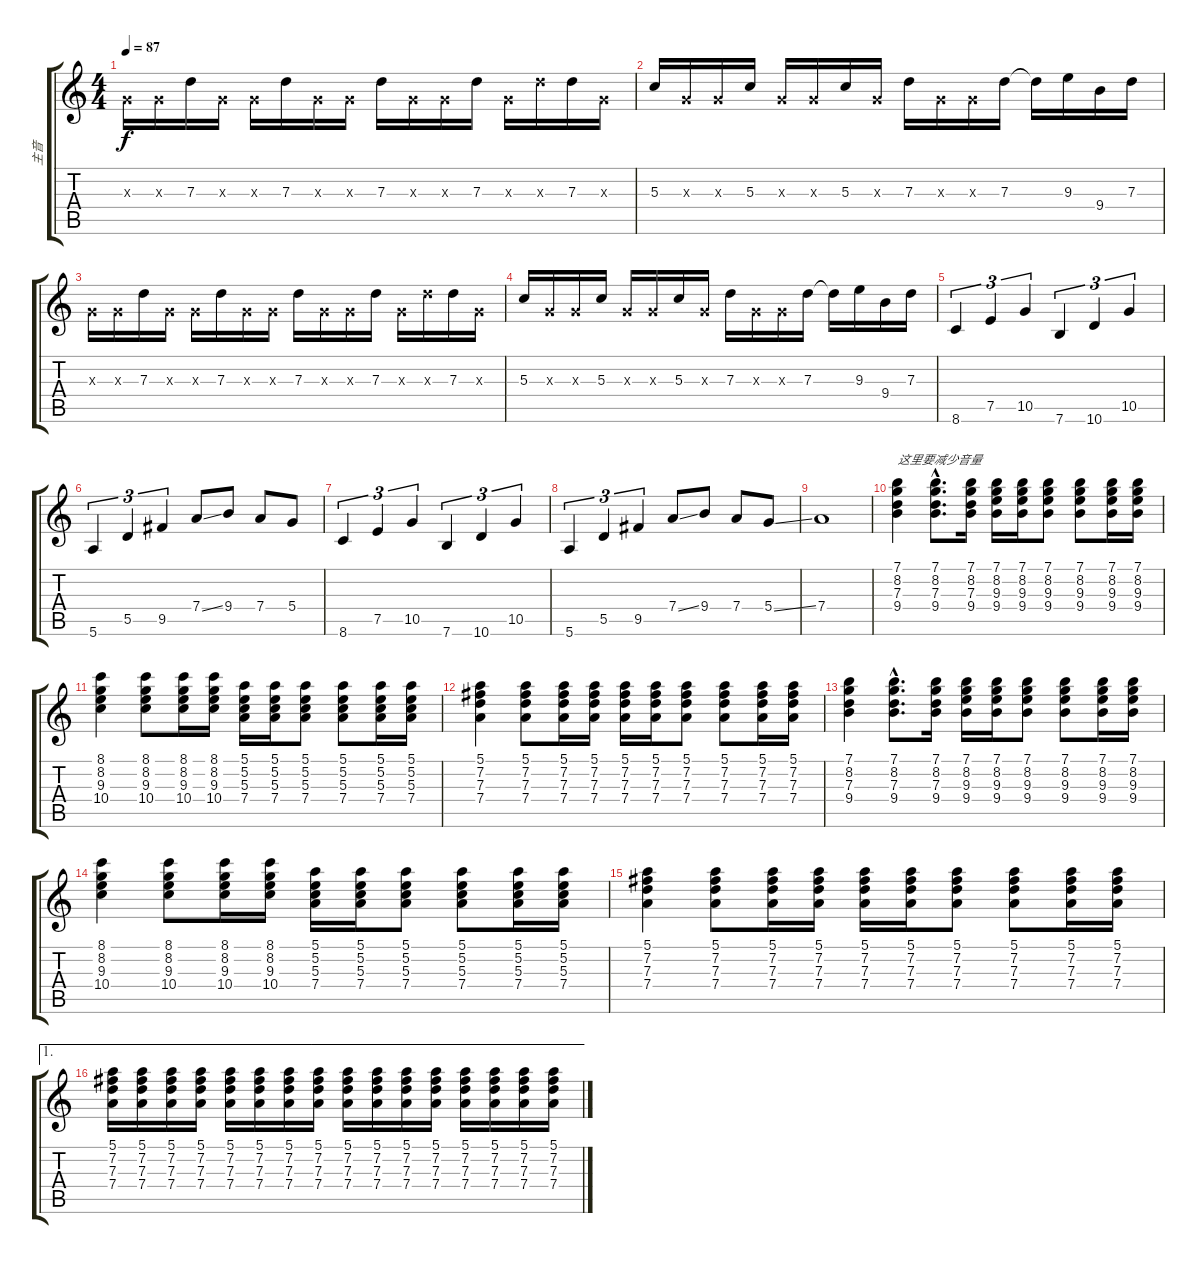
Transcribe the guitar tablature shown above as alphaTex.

\track ("主音" "主音") {instrument distortionguitar}
\staff {score tabs}
\tuning (E4 B3 G3 D3 A2 E2) {hide}
\ts (4 4)
\tempo 87
\clef g2
\ks c
0.3{x}.16{dy f} 0.3{x}.16 7.3.16 0.3{x}.16 0.3{x}.16 7.3.16 0.3{x}.16 0.3{x}.16 7.3.16 0.3{x}.16 0.3{x}.16 7.3.16 0.3{x}.16 7.3{x}.16 7.3.16 0.3{x}.16 |
5.3.16 0.3{x}.16 0.3{x}.16 5.3.16 0.3{x}.16 0.3{x}.16 5.3.16 0.3{x}.16 7.3.16 0.3{x}.16 0.3{x}.16 7.3.16 7.3{t}.16 9.3.16 9.4.16 7.3.16 |
0.3{x}.16 0.3{x}.16 7.3.16 0.3{x}.16 0.3{x}.16 7.3.16 0.3{x}.16 0.3{x}.16 7.3.16 0.3{x}.16 0.3{x}.16 7.3.16 0.3{x}.16 7.3{x}.16 7.3.16 0.3{x}.16 |
5.3.16 0.3{x}.16 0.3{x}.16 5.3.16 0.3{x}.16 0.3{x}.16 5.3.16 0.3{x}.16 7.3.16 0.3{x}.16 0.3{x}.16 7.3.16 7.3{t}.16 9.3.16 9.4.16 7.3.16 |
8.6.4{tu (3 2)} 7.5.4{tu (3 2)} 10.5.4{tu (3 2)} 7.6.4{tu (3 2)} 10.6.4{tu (3 2)} 10.5.4{tu (3 2)} |
5.6.4{tu (3 2)} 5.5.4{tu (3 2)} 9.5.4{tu (3 2)} 7.4{ss}.8 9.4.8 7.4.8 5.4.8 |
8.6.4{tu (3 2)} 7.5.4{tu (3 2)} 10.5.4{tu (3 2)} 7.6.4{tu (3 2)} 10.6.4{tu (3 2)} 10.5.4{tu (3 2)} |
5.6.4{tu (3 2)} 5.5.4{tu (3 2)} 9.5.4{tu (3 2)} 7.4{ss}.8 9.4.8 7.4.8 5.4{ss}.8 |
7.4.1 |
(7.1 8.2 7.3 9.4).4{txt "这里要减少音量"} (7.1{hac} 8.2{hac} 7.3{hac} 9.4{hac}).8{d} (7.1 8.2 7.3 9.4).16 (7.1 8.2 9.3 9.4).16 (7.1 8.2 9.3 9.4).16 (7.1 8.2 9.3 9.4).8 (7.1 8.2 9.3 9.4).8 (7.1 8.2 9.3 9.4).16 (7.1 8.2 9.3 9.4).16 |
(8.1 8.2 9.3 10.4).4 (8.1 8.2 9.3 10.4).8 (8.1 8.2 9.3 10.4).16 (8.1 8.2 9.3 10.4).16 (5.1 5.2 5.3 7.4).16 (5.1 5.2 5.3 7.4).16 (5.1 5.2 5.3 7.4).8 (5.1 5.2 5.3 7.4).8 (5.1 5.2 5.3 7.4).16 (5.1 5.2 5.3 7.4).16 |
(5.1 7.2 7.3 7.4).4 (5.1 7.2 7.3 7.4).8 (5.1 7.2 7.3 7.4).16 (5.1 7.2 7.3 7.4).16 (5.1 7.2 7.3 7.4).16 (5.1 7.2 7.3 7.4).16 (5.1 7.2 7.3 7.4).8 (5.1 7.2 7.3 7.4).8 (5.1 7.2 7.3 7.4).16 (5.1 7.2 7.3 7.4).16 |
(7.1 8.2 7.3 9.4).4 (7.1{hac} 8.2{hac} 7.3{hac} 9.4{hac}).8{d} (7.1 8.2 7.3 9.4).16 (7.1 8.2 9.3 9.4).16 (7.1 8.2 9.3 9.4).16 (7.1 8.2 9.3 9.4).8 (7.1 8.2 9.3 9.4).8 (7.1 8.2 9.3 9.4).16 (7.1 8.2 9.3 9.4).16 |
(8.1 8.2 9.3 10.4).4 (8.1 8.2 9.3 10.4).8 (8.1 8.2 9.3 10.4).16 (8.1 8.2 9.3 10.4).16 (5.1 5.2 5.3 7.4).16 (5.1 5.2 5.3 7.4).16 (5.1 5.2 5.3 7.4).8 (5.1 5.2 5.3 7.4).8 (5.1 5.2 5.3 7.4).16 (5.1 5.2 5.3 7.4).16 |
(5.1 7.2 7.3 7.4).4 (5.1 7.2 7.3 7.4).8 (5.1 7.2 7.3 7.4).16 (5.1 7.2 7.3 7.4).16 (5.1 7.2 7.3 7.4).16 (5.1 7.2 7.3 7.4).16 (5.1 7.2 7.3 7.4).8 (5.1 7.2 7.3 7.4).8 (5.1 7.2 7.3 7.4).16 (5.1 7.2 7.3 7.4).16 |
\ae 1
(5.1 7.2 7.3 7.4).16 (5.1 7.2 7.3 7.4).16 (5.1 7.2 7.3 7.4).16 (5.1 7.2 7.3 7.4).16 (5.1 7.2 7.3 7.4).16 (5.1 7.2 7.3 7.4).16 (5.1 7.2 7.3 7.4).16 (5.1 7.2 7.3 7.4).16 (5.1 7.2 7.3 7.4).16 (5.1 7.2 7.3 7.4).16 (5.1 7.2 7.3 7.4).16 (5.1 7.2 7.3 7.4).16 (5.1 7.2 7.3 7.4).16 (5.1 7.2 7.3 7.4).16 (5.1 7.2 7.3 7.4).16 (5.1 7.2 7.3 7.4).16
